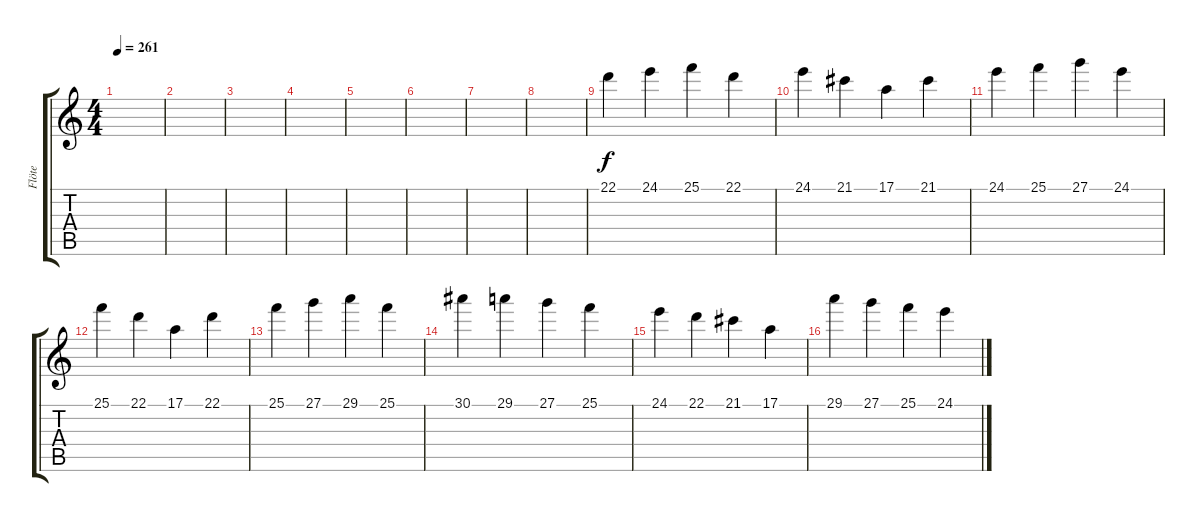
\track ("Flöte" "Flöte") {instrument flute}
\staff {score tabs}
\tuning (E4 B3 G3 D3 A2 E2) {hide}
\ts (4 4)
\tempo 261
\clef g2
\ks c
|
|
|
|
|
|
|
|
22.1.4{volume 14} 24.1.4 25.1.4 22.1.4 |
24.1.4 21.1.4 17.1.4 21.1.4 |
24.1.4 25.1.4 27.1.4 24.1.4 |
25.1.4 22.1.4 17.1.4 22.1.4 |
25.1.4 27.1.4 29.1.4 25.1.4 |
30.1.4 29.1.4 27.1.4 25.1.4 |
24.1.4 22.1.4 21.1.4 17.1.4 |
29.1.4 27.1.4 25.1.4 24.1.4
